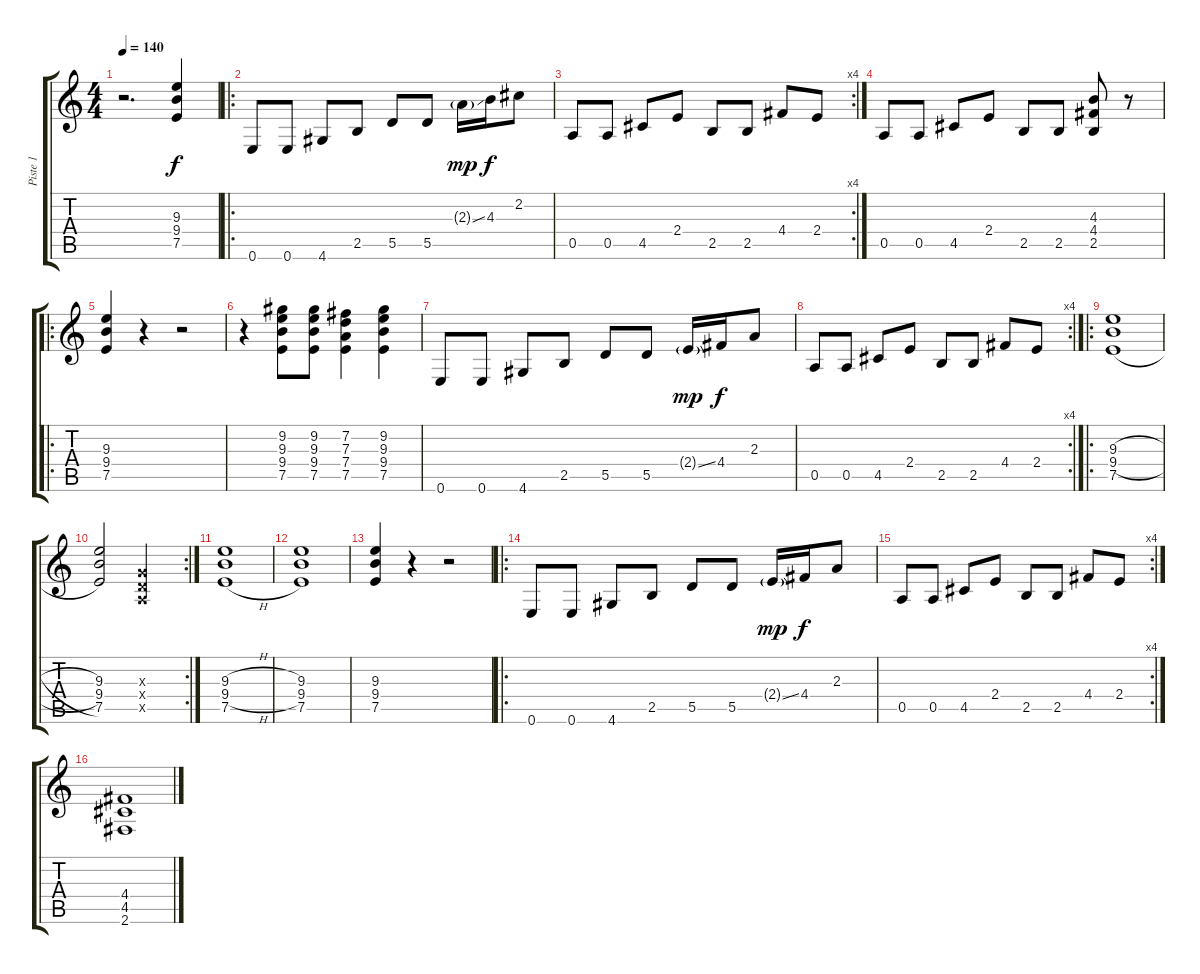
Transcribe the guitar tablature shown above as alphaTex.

\track ("Piste 1" "Piste 1") {instrument distortionguitar}
\staff {score tabs}
\tuning (E4 B3 G3 D3 A2 E2) {hide}
\ts (4 4)
\tempo 140
\clef g2
\ks c
r.2{d dy f instrument distortionguitar} (9.3 9.4 7.5).4 |
\ro
0.6.8 0.6.8 4.6.8 2.5.8 5.5.8 5.5.8 2.3{ss g}.16{dy mp} 4.3.16{dy f} 2.2.8 |
\rc 4
0.5.8 0.5.8 4.5.8 2.4.8 2.5.8 2.5.8 4.4.8 2.4.8 |
0.5.8 0.5.8 4.5.8 2.4.8 2.5.8 2.5.8 (4.3 4.4 2.5).8 r.8 |
\ro
(9.3 9.4 7.5).4 r.4 r.2 |
r.4 (9.2 9.3 9.4 7.5).8 (9.2 9.3 9.4 7.5).8 (7.2 7.3 7.4 7.5).4 (9.2 9.3 9.4 7.5).4 |
0.6.8 0.6.8 4.6.8 2.5.8 5.5.8 5.5.8 2.4{ss g}.16{dy mp} 4.4.16{dy f} 2.3.8 |
\rc 4
0.5.8 0.5.8 4.5.8 2.4.8 2.5.8 2.5.8 4.4.8 2.4.8 |
\ro
(9.3{h} 9.4{h} 7.5{h}).1 |
\rc 2
(9.3 9.4 7.5).2 (0.3{x} 0.4{x} 0.5{x}).2 |
(9.3{h} 9.4{h} 7.5{h}).1 |
(9.3 9.4 7.5).1 |
(9.3 9.4 7.5).4 r.4 r.2 |
\ro
0.6.8 0.6.8 4.6.8 2.5.8 5.5.8 5.5.8 2.4{ss g}.16{dy mp} 4.4.16{dy f} 2.3.8 |
\rc 4
0.5.8 0.5.8 4.5.8 2.4.8 2.5.8 2.5.8 4.4.8 2.4.8 |
(4.4 4.5 2.6).1
